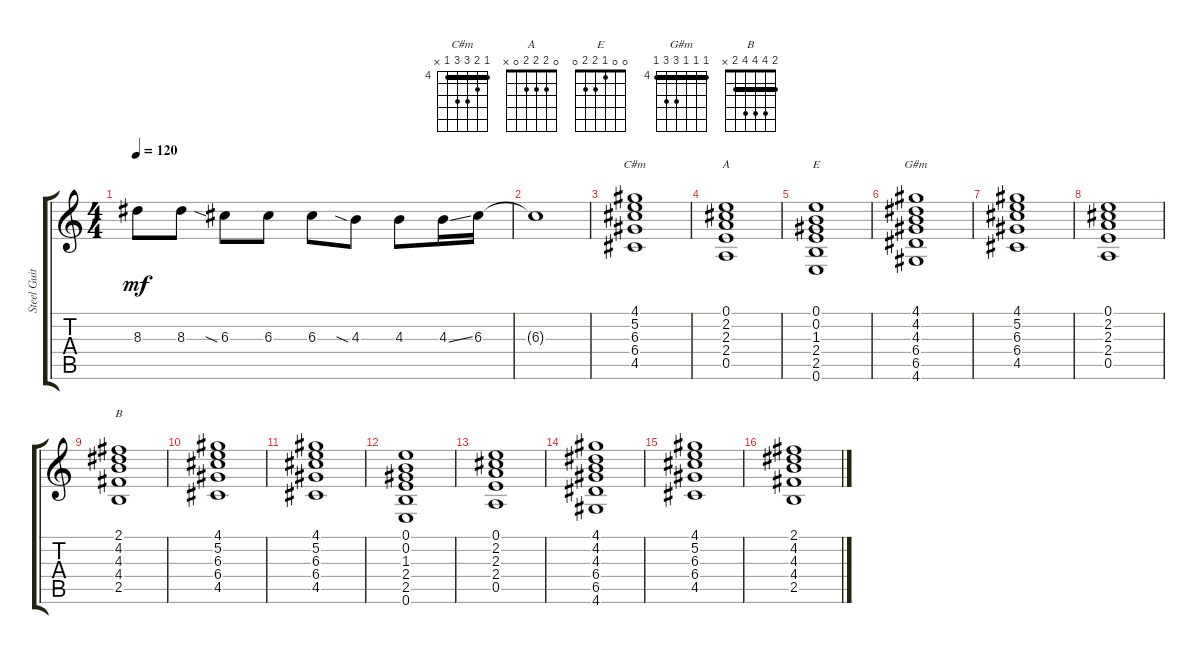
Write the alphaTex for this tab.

\track ("Steel Guitar" "Steel Guit") {instrument acousticguitarsteel}
\staff {score tabs}
\tuning (E4 B3 G3 D3 A2 E2) {hide}
\chord ("C#m" 4 5 6 6 4 x) {firstfret 4 barre 4}
\chord ("A" 0 2 2 2 0 x)
\chord ("E" 0 0 1 2 2 0)
\chord ("G#m" 4 4 4 6 6 4) {firstfret 4 barre 4}
\chord ("B" 2 4 4 4 2 x) {barre 2}
\ts (4 4)
\tempo 120
\clef g2
\ks c
8.3.8{txt "" dy mf} 8.3.8 6.3{sia}.8 6.3.8 6.3.8 4.3{sia}.8 4.3.8 4.3{ss}.16 6.3.16 |
6.3{t}.1 |
(4.1 5.2 6.3 6.4 4.5).1{ch "C#m"} |
(0.1 2.2 2.3 2.4 0.5).1{ch "A"} |
(0.1 0.2 1.3 2.4 2.5 0.6).1{ch "E"} |
(4.1 4.2 4.3 6.4 6.5 4.6).1{ch "G#m"} |
(4.1 5.2 6.3 6.4 4.5).1 |
(0.1 2.2 2.3 2.4 0.5).1 |
(2.1 4.2 4.3 4.4 2.5).1{ch "B"} |
(4.1 5.2 6.3 6.4 4.5).1 |
(4.1 5.2 6.3 6.4 4.5).1{txt ""} |
(0.1 0.2 1.3 2.4 2.5 0.6).1 |
(0.1 2.2 2.3 2.4 0.5).1 |
(4.1 4.2 4.3 6.4 6.5 4.6).1 |
(4.1 5.2 6.3 6.4 4.5).1 |
(2.1 4.2 4.3 4.4 2.5).1
